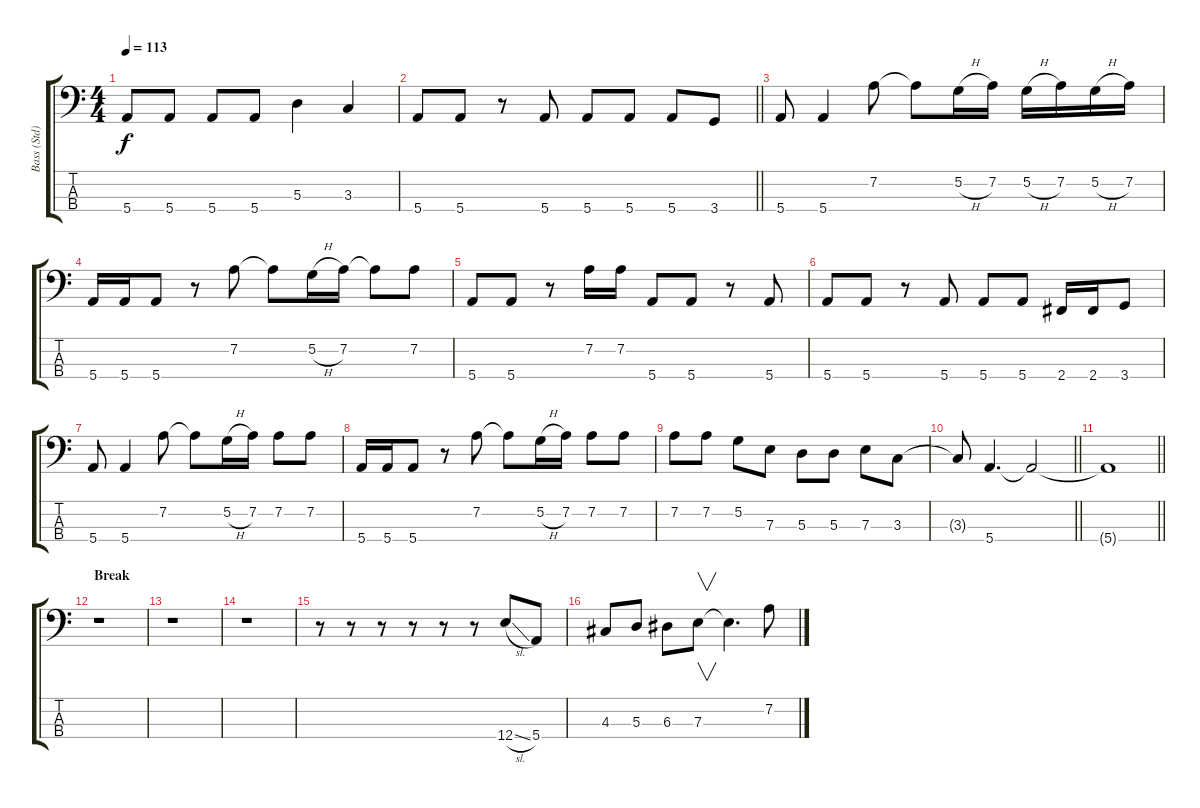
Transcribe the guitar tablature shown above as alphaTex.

\track ("Bass (Std)" "Bass (Std)") {instrument electricbassfinger}
\staff {score tabs}
\tuning (G2 D2 A1 E1) {hide}
\ts (4 4)
\tempo 113
\clef f4
\ks c
5.4.8{dy f} 5.4.8 5.4.8 5.4.8 5.3.4 3.3.4 |
\barLineRight lightlight
5.4.8 5.4.8 r.8 5.4.8 5.4.8 5.4.8 5.4.8 3.4.8 |
5.4.8 5.4.4 7.2.8 7.2{t}.8 5.2{h}.16 7.2.16 5.2{h}.16 7.2.16 5.2{h}.16 7.2.16 |
5.4.16 5.4.16 5.4.8 r.8 7.2.8 7.2{t}.8 5.2{h}.16 7.2.16 7.2{t}.8 7.2.8 |
5.4.8 5.4.8 r.8 7.2.16 7.2.16 5.4.8 5.4.8 r.8 5.4.8 |
5.4.8 5.4.8 r.8 5.4.8 5.4.8 5.4.8 2.4.16 2.4.16 3.4.8 |
5.4.8 5.4.4 7.2.8 7.2{t}.8 5.2{h}.16 7.2.16 7.2.8 7.2.8 |
5.4.16 5.4.16 5.4.8 r.8 7.2.8 7.2{t}.8 5.2{h}.16 7.2.16 7.2.8 7.2.8 |
7.2.8 7.2.8 5.2.8 7.3.8 5.3.8 5.3.8 7.3.8 3.3.8 |
\barLineRight lightlight
3.3{t}.8 5.4.4{d} 5.4{t}.2 |
\barLineRight lightlight
5.4{t}.1 |
\section ("" "Break")
r.1 |
r.1 |
r.1 |
r.8 r.8 r.8 r.8 r.8 r.8 12.4{sl}.8 5.4.8 |
4.3.8 5.3.8 6.3.8 7.3.8{v} 7.3{t}.4{d} 7.2.8
